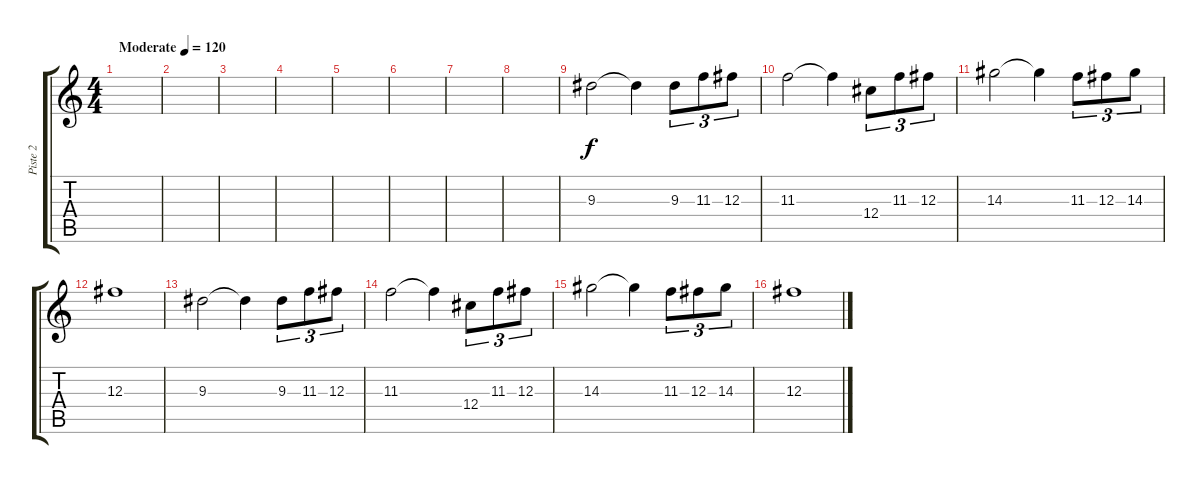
\track ("Piste 2" "Piste 2") {instrument overdrivenguitar}
\staff {score tabs}
\tuning (Eb4 Bb3 Gb3 Db3 Ab2 Eb2) {hide}
\ts (4 4)
\tempo (120 "Moderate")
\clef g2
\ks c
|
|
|
|
|
|
|
|
9.3.2 9.3{t}.4 9.3.8{tu (3 2)} 11.3.8{tu (3 2)} 12.3.8{tu (3 2)} |
11.3.2 11.3{t}.4 12.4.8{tu (3 2)} 11.3.8{tu (3 2)} 12.3.8{tu (3 2)} |
14.3.2 14.3{t}.4 11.3.8{tu (3 2)} 12.3.8{tu (3 2)} 14.3.8{tu (3 2)} |
12.3.1 |
9.3.2 9.3{t}.4 9.3.8{tu (3 2)} 11.3.8{tu (3 2)} 12.3.8{tu (3 2)} |
11.3.2 11.3{t}.4 12.4.8{tu (3 2)} 11.3.8{tu (3 2)} 12.3.8{tu (3 2)} |
14.3.2 14.3{t}.4 11.3.8{tu (3 2)} 12.3.8{tu (3 2)} 14.3.8{tu (3 2)} |
12.3.1
